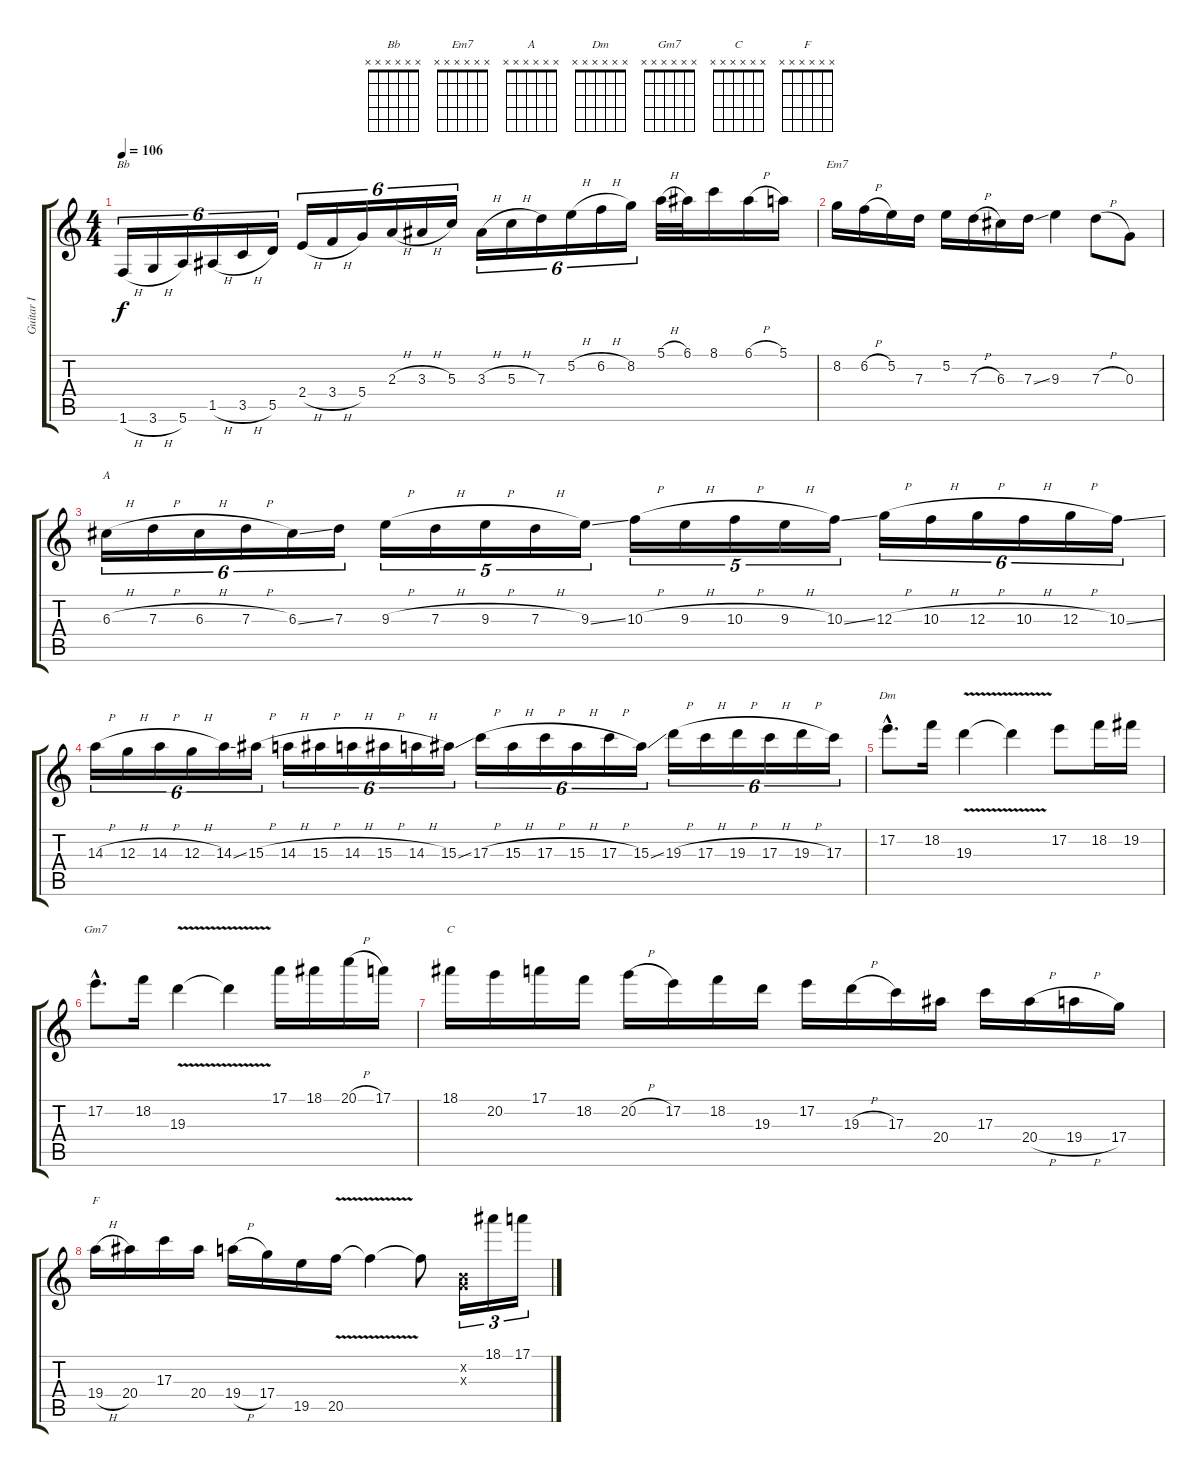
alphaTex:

\track ("Guitar I" "Guitar I") {instrument overdrivenguitar}
\staff {score tabs}
\tuning (E4 B3 G3 D3 A2 E2) {hide}
\chord ("Bb" x x x x x x)
\chord ("Em7" x x x x x x)
\chord ("A" x x x x x x)
\chord ("Dm" x x x x x x)
\chord ("Gm7" x x x x x x)
\chord ("C" x x x x x x)
\chord ("F" x x x x x x)
\ts (4 4)
\tempo 106
\clef g2
\ks c
1.6{h}.16{tu (6 4) ch "Bb" dy f} 3.6{h}.16{tu (6 4)} 5.6.16{tu (6 4)} 1.5{h}.16{tu (6 4)} 3.5{h}.16{tu (6 4)} 5.5.16{tu (6 4)} 2.4{h}.16{tu (6 4)} 3.4{h}.16{tu (6 4)} 5.4.16{tu (6 4)} 2.3{h}.16{tu (6 4)} 3.3{h}.16{tu (6 4)} 5.3.16{tu (6 4)} 3.3{h}.16{tu (6 4)} 5.3{h}.16{tu (6 4)} 7.3.16{tu (6 4)} 5.2{h}.16{tu (6 4)} 6.2{h}.16{tu (6 4)} 8.2.16{tu (6 4)} 5.1{h}.32 6.1.32 8.1.16 6.1{h}.16 5.1.16 |
8.2.16{ch "Em7"} 6.2{h}.16 5.2.16 7.3.16 5.2.16 7.3{h}.16 6.3.16 7.3{ss}.16 9.3.4 7.3{h}.8 0.3.8 |
6.3{h}.16{tu (6 4) ch "A"} 7.3{h}.16{tu (6 4)} 6.3{h}.16{tu (6 4)} 7.3{h}.16{tu (6 4)} 6.3{ss}.16{tu (6 4)} 7.3.16{tu (6 4)} 9.3{h}.16{tu (5 4)} 7.3{h}.16{tu (5 4)} 9.3{h}.16{tu (5 4)} 7.3{h}.16{tu (5 4)} 9.3{ss}.16{tu (5 4)} 10.3{h}.16{tu (5 4)} 9.3{h}.16{tu (5 4)} 10.3{h}.16{tu (5 4)} 9.3{h}.16{tu (5 4)} 10.3{ss}.16{tu (5 4)} 12.3{h}.16{tu (6 4)} 10.3{h}.16{tu (6 4)} 12.3{h}.16{tu (6 4)} 10.3{h}.16{tu (6 4)} 12.3{h}.16{tu (6 4)} 10.3{ss}.16{tu (6 4)} |
14.3{h}.16{tu (6 4)} 12.3{h}.16{tu (6 4)} 14.3{h}.16{tu (6 4)} 12.3{h}.16{tu (6 4)} 14.3{ss}.16{tu (6 4)} 15.3{h}.16{tu (6 4)} 14.3{h}.16{tu (6 4)} 15.3{h}.16{tu (6 4)} 14.3{h}.16{tu (6 4)} 15.3{h}.16{tu (6 4)} 14.3{h}.16{tu (6 4)} 15.3{ss}.16{tu (6 4)} 17.3{h}.16{tu (6 4)} 15.3{h}.16{tu (6 4)} 17.3{h}.16{tu (6 4)} 15.3{h}.16{tu (6 4)} 17.3{h}.16{tu (6 4)} 15.3{ss}.16{tu (6 4)} 19.3{h}.16{tu (6 4)} 17.3{h}.16{tu (6 4)} 19.3{h}.16{tu (6 4)} 17.3{h}.16{tu (6 4)} 19.3{h}.16{tu (6 4)} 17.3.16{tu (6 4)} |
17.2{hac}.8{d ch "Dm"} 18.2.16 19.3{v}.4 19.3{t}.4 17.2.8 18.2.16 19.2.16 |
17.2{hac}.8{d ch "Gm7"} 18.2.16 19.3{v}.4 19.3{t}.4 17.1.16 18.1.16 20.1{h}.16 17.1.16 |
18.1.16{ch "C"} 20.2.16 17.1.16 18.2.16 20.2{h}.16 17.2.16 18.2.16 19.3.16 17.2.16 19.3{h}.16 17.3.16 20.4.16 17.3.16 20.4{h}.16 19.4{h}.16 17.4.16 |
19.4{h}.16{ch "F"} 20.4.16 17.3.16 20.4.16 19.4{h}.16 17.4.16 19.5.16 20.5{v}.16 20.5{t}.4 20.5{t}.8 (0.2{x} 0.3{x}).16{tu (3 2)} 18.1.16{tu (3 2)} 17.1.16{tu (3 2)}
